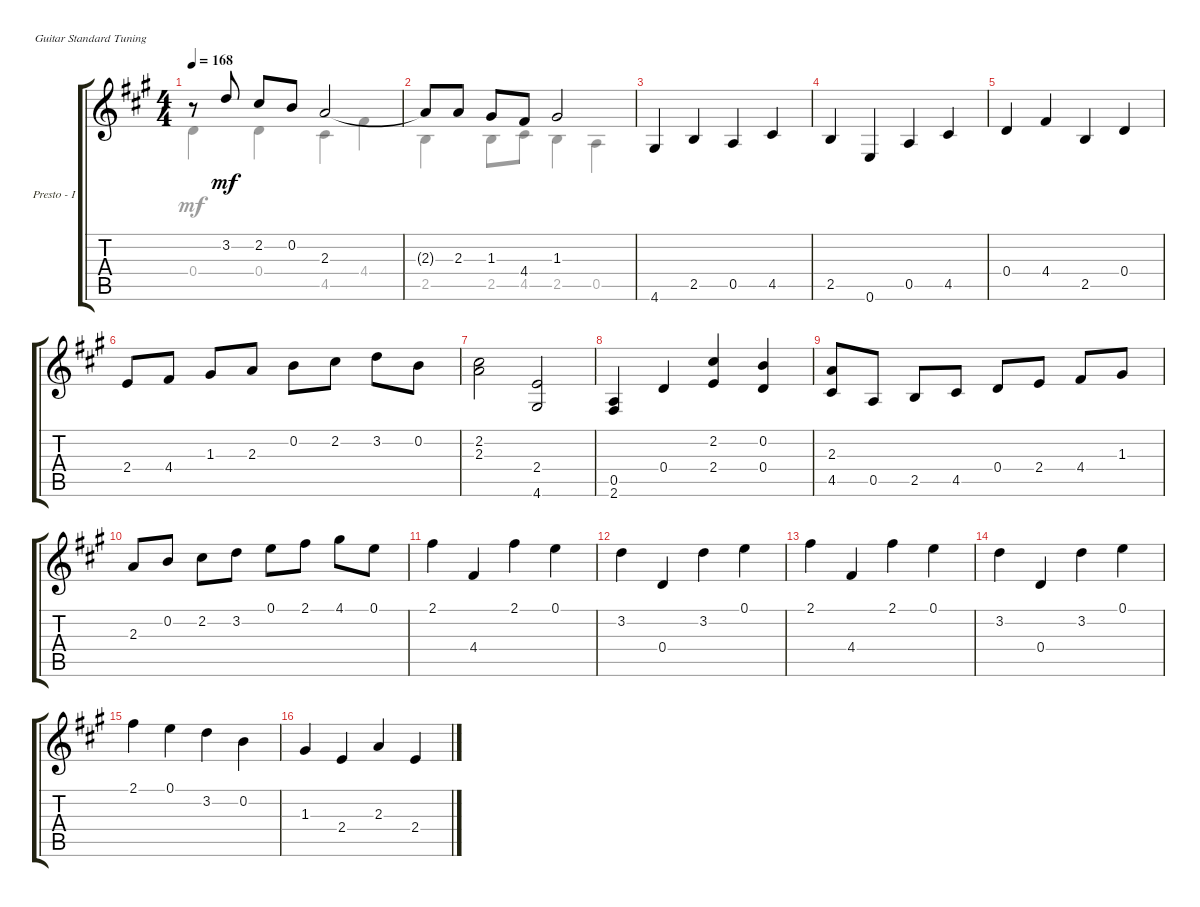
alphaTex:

\bracketExtendMode groupsimilarinstruments
\firstSystemTrackNameOrientation horizontal
\otherSystemsTrackNameOrientation horizontal
\track ("Presto - Italian Concerto" "Presto - I") {instrument acousticguitarnylon}
\staff {score tabs}
\tuning (E4 B3 G3 D3 A2 E2)
\voice
\ts (4 4)
\tempo 168
\clef g2
\ks a
r.8{dy mf} 3.2.8 2.2.8 0.2.8 2.3.2 |
2.3{t}.8 2.3.8 1.3.8 4.4.8 1.3.2 |
4.6.4 2.5.4 0.5.4 4.5.4 |
2.5.4 0.6.4 0.5.4 4.5.4 |
0.4.4 4.4.4 2.5.4 0.4.4 |
2.4.8 4.4.8 1.3.8 2.3.8 0.2.8 2.2.8 3.2.8 0.2.8 |
(2.2 2.3).2 (2.4 4.6).2 |
(0.5 2.6).4 0.4.4 (2.2 2.4).4 (0.2 0.4).4 |
(2.3 4.5).8 0.5.8 2.5.8 4.5.8 0.4.8 2.4.8 4.4.8 1.3.8 |
2.3.8 0.2.8 2.2.8 3.2.8 0.1.8 2.1.8 4.1.8 0.1.8 |
2.1.4 4.4.4 2.1.4 0.1.4 |
3.2.4 0.4.4 3.2.4 0.1.4 |
2.1.4 4.4.4 2.1.4 0.1.4 |
3.2.4 0.4.4 3.2.4 0.1.4 |
2.1.4 0.1.4 3.2.4 0.2.4 |
1.3.4 2.4.4 2.3.4 2.4.4
\voice
\clef g2
\ottava regular
\simile none
\ks a
0.4.4{dy mf} 0.4.4 4.5.4 4.4.4 |
2.5.4 2.5.8 4.5.8 2.5.4 0.5.4 |
|
|
|
|
|
|
|
|
|
|
|
|
|
